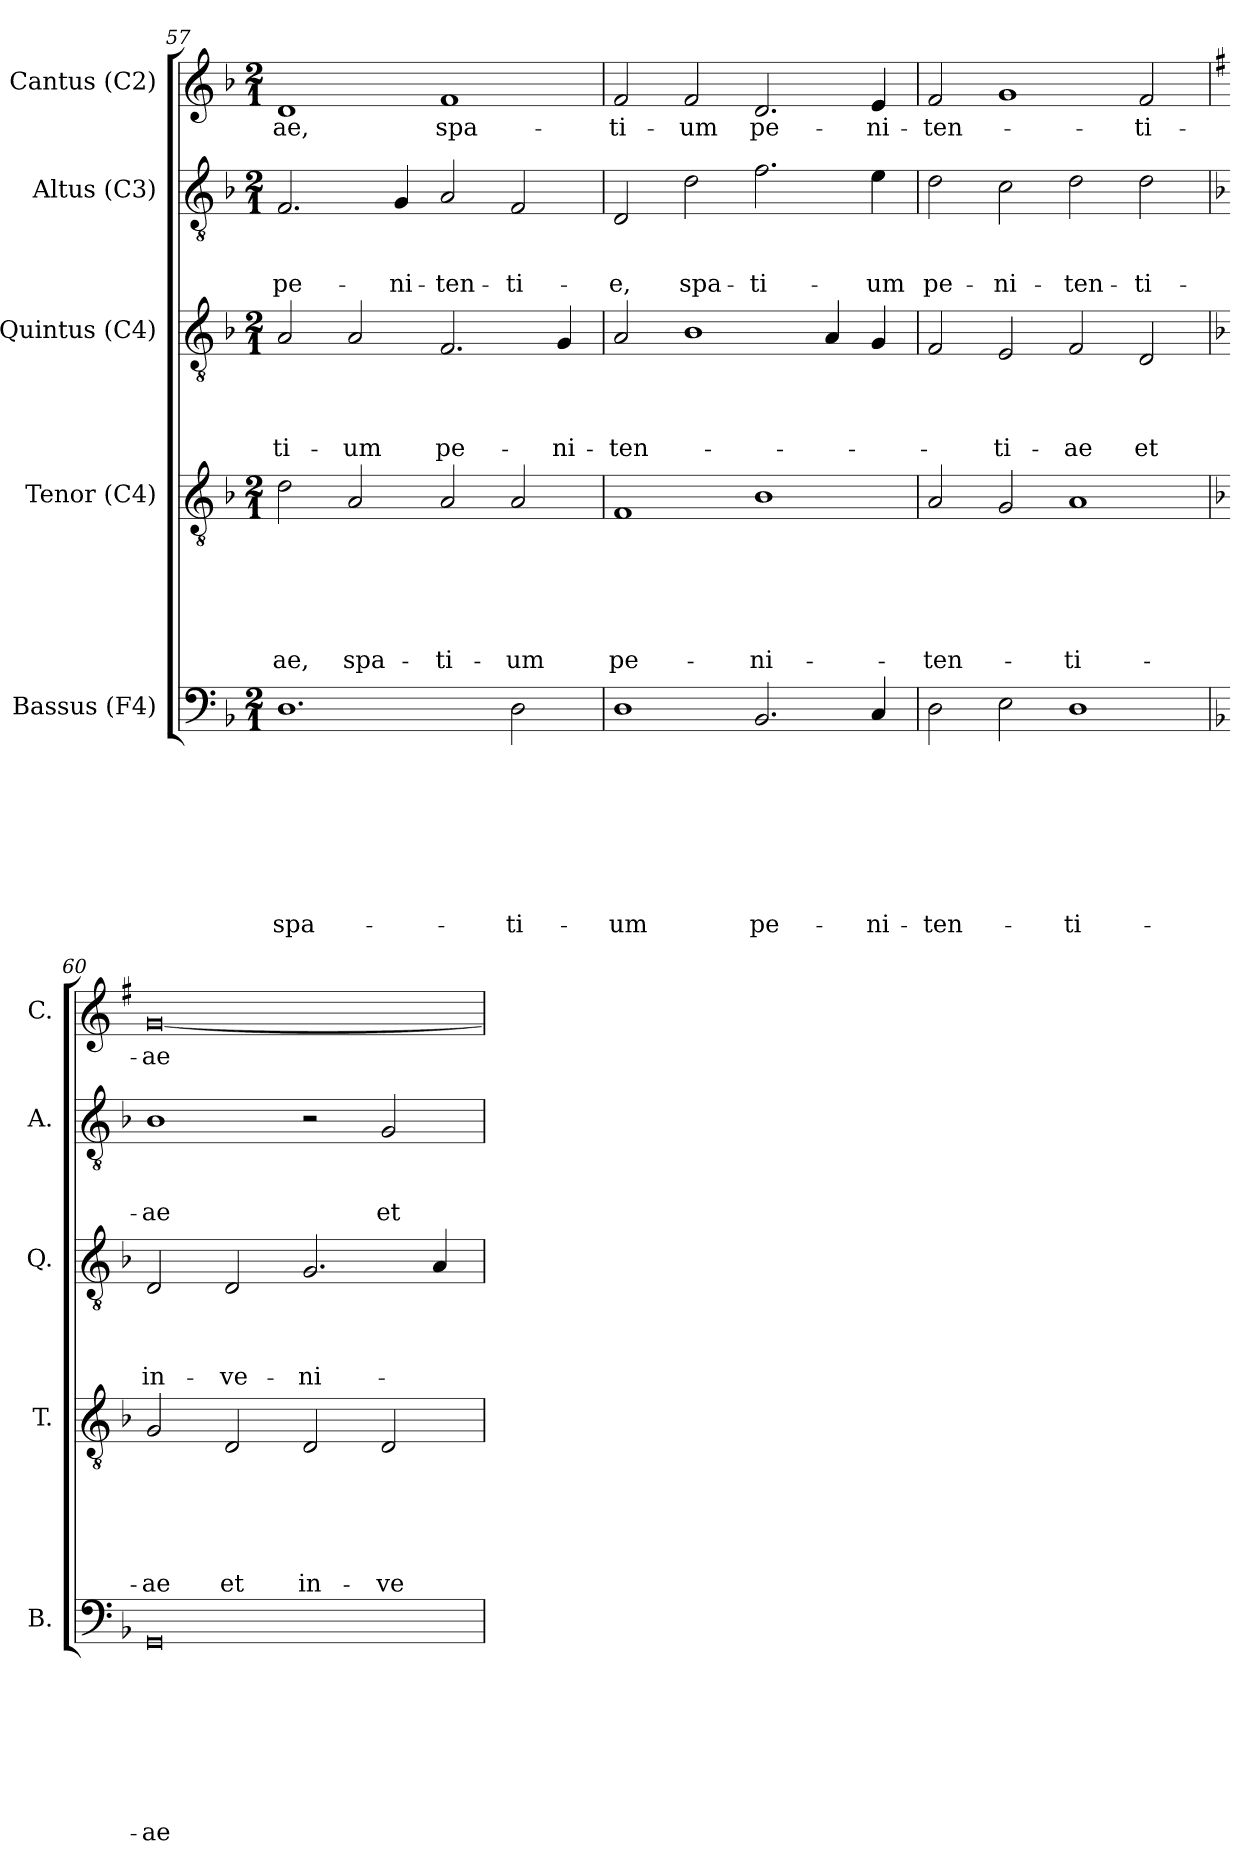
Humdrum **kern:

**kern	**text	**text	**text	**text	**text	**text	**text	**text	**kern	**text	**text	**text	**text	**text	**text	**kern	**text	**text	**text	**text	**kern	**text	**text	**text	**kern	**text
*part5	*part5	*part5	*part5	*part5	*part5	*part5	*part5	*part5	*part4	*part4	*part4	*part4	*part4	*part4	*part4	*part3	*part3	*part3	*part3	*part3	*part2	*part2	*part2	*part2	*part1	*part1
*staff5	*staff5	*staff5	*staff5	*staff5	*staff5	*staff5	*staff5	*staff5	*staff4	*staff4	*staff4	*staff4	*staff4	*staff4	*staff4	*staff3	*staff3	*staff3	*staff3	*staff3	*staff2	*staff2	*staff2	*staff2	*staff1	*staff1
*I"Bassus (F4)	*	*	*	*	*	*	*	*	*I"Tenor (C4)	*	*	*	*	*	*	*I"Quintus (C4)	*	*	*	*	*I"Altus (C3)	*	*	*	*I"Cantus (C2)	*
*I'B.	*	*	*	*	*	*	*	*	*I'T.	*	*	*	*	*	*	*I'Q.	*	*	*	*	*I'A.	*	*	*	*I'C.	*
!!LO:LB:g=z
*clefF4	*	*	*	*	*	*	*	*	*clefGv2	*	*	*	*	*	*	*clefGv2	*	*	*	*	*clefGv2	*	*	*	*clefG2	*
*k[b-]	*	*	*	*	*	*	*	*	*k[b-]	*	*	*	*	*	*	*k[b-]	*	*	*	*	*k[b-]	*	*	*	*k[b-]	*
*F:	*	*	*	*	*	*	*	*	*F:	*	*	*	*	*	*	*F:	*	*	*	*	*F:	*	*	*	*F:	*
*M2/1	*	*	*	*	*	*	*	*	*M2/1	*	*	*	*	*	*	*M2/1	*	*	*	*	*M2/1	*	*	*	*M2/1	*
=57	=57	=57	=57	=57	=57	=57	=57	=57	=57	=57	=57	=57	=57	=57	=57	=57	=57	=57	=57	=57	=57	=57	=57	=57	=57	=57
!	!	!	!	!	!	!	!	!LO:LY:b	!	!	!	!	!	!	!LO:LY:b	!	!	!	!	!LO:LY:b	!	!	!	!LO:LY:b	!	!LO:LY:b
1.D	.	.	.	.	.	.	.	spa-	2d\	.	.	.	.	.	-ae,	2A/	.	.	.	-ti-	2.F/	.	.	pe-	1d	-ae,
!	!	!	!	!	!	!	!	!	!	!	!	!	!	!	!LO:LY:b	!	!	!	!	!LO:LY:b	!	!	!	!	!	!
.	.	.	.	.	.	.	.	.	2A/	.	.	.	.	.	spa-	2A/	.	.	.	-um	.	.	.	.	.	.
!	!	!	!	!	!	!	!	!	!	!	!	!	!	!	!	!	!	!	!	!	!	!	!	!LO:LY:b	!	!
.	.	.	.	.	.	.	.	.	.	.	.	.	.	.	.	.	.	.	.	.	4G/	.	.	-ni-	.	.
!	!	!	!	!	!	!	!	!	!	!	!	!	!	!	!LO:LY:b	!	!	!	!	!LO:LY:b	!	!	!	!LO:LY:b	!	!LO:LY:b
.	.	.	.	.	.	.	.	.	2A/	.	.	.	.	.	-ti-	2.F/	.	.	.	pe-	2A/	.	.	-ten-	1f	spa-
!	!	!	!	!	!	!	!	!LO:LY:b	!	!	!	!	!	!	!LO:LY:b	!	!	!	!	!	!	!	!	!LO:LY:b	!	!
2D\	.	.	.	.	.	.	.	-ti-	2A/	.	.	.	.	.	-um	.	.	.	.	.	2F/	.	.	-ti-	.	.
!	!	!	!	!	!	!	!	!	!	!	!	!	!	!	!	!	!	!	!	!LO:LY:b	!	!	!	!	!	!
.	.	.	.	.	.	.	.	.	.	.	.	.	.	.	.	4G/	.	.	.	-ni-	.	.	.	.	.	.
=58	=58	=58	=58	=58	=58	=58	=58	=58	=58	=58	=58	=58	=58	=58	=58	=58	=58	=58	=58	=58	=58	=58	=58	=58	=58	=58
!	!	!	!	!	!	!	!	!LO:LY:b	!	!	!	!	!	!	!LO:LY:b	!	!	!	!	!LO:LY:b	!	!	!	!LO:LY:b	!	!LO:LY:b
1D	.	.	.	.	.	.	.	-um	1F	.	.	.	.	.	pe-	2A/	.	.	.	-ten-	2D/	.	.	-e,	2f/	-ti-
!	!	!	!	!	!	!	!	!	!	!	!	!	!	!	!	!	!	!	!	!	!	!	!	!LO:LY:b	!	!LO:LY:b
.	.	.	.	.	.	.	.	.	.	.	.	.	.	.	.	1B-	.	.	.	.	2d\	.	.	spa-	2f/	-um
!	!	!	!	!	!	!	!	!LO:LY:b	!	!	!	!	!	!	!LO:LY:b	!	!	!	!	!	!	!	!	!LO:LY:b	!	!LO:LY:b
2.BB-/	.	.	.	.	.	.	.	pe-	1B-	.	.	.	.	.	-ni-	.	.	.	.	.	2.f\	.	.	-ti-	2.d/	pe-
.	.	.	.	.	.	.	.	.	.	.	.	.	.	.	.	4A/	.	.	.	.	.	.	.	.	.	.
!	!	!	!	!	!	!	!	!LO:LY:b	!	!	!	!	!	!	!	!	!	!	!	!	!	!	!	!LO:LY:b	!	!LO:LY:b
4C/	.	.	.	.	.	.	.	-ni-	.	.	.	.	.	.	.	4G/	.	.	.	.	4e\	.	.	-um	4e/	-ni-
=59	=59	=59	=59	=59	=59	=59	=59	=59	=59	=59	=59	=59	=59	=59	=59	=59	=59	=59	=59	=59	=59	=59	=59	=59	=59	=59
!	!	!	!	!	!	!	!	!LO:LY:b	!	!	!	!	!	!	!LO:LY:b	!	!	!	!	!	!	!	!	!LO:LY:b	!	!LO:LY:b
2D\	.	.	.	.	.	.	.	-ten-	2A/	.	.	.	.	.	-ten-	2F/	.	.	.	.	2d\	.	.	pe-	2f/	-ten-
!	!	!	!	!	!	!	!	!	!	!	!	!	!	!	!	!	!	!	!	!LO:LY:b	!	!	!	!LO:LY:b	!	!
2E\	.	.	.	.	.	.	.	.	2G/	.	.	.	.	.	.	2E/	.	.	.	-ti-	2c\	.	.	-ni-	1g	.
!	!	!	!	!	!	!	!	!LO:LY:b	!	!	!	!	!	!	!LO:LY:b	!	!	!	!	!LO:LY:b	!	!	!	!LO:LY:b	!	!
1D	.	.	.	.	.	.	.	-ti-	1A	.	.	.	.	.	-ti-	2F/	.	.	.	-ae	2d\	.	.	-ten-	.	.
!	!	!	!	!	!	!	!	!	!	!	!	!	!	!	!	!	!	!	!	!LO:LY:b	!	!	!	!LO:LY:b	!	!LO:LY:b
.	.	.	.	.	.	.	.	.	.	.	.	.	.	.	.	2D/	.	.	.	et	2d\	.	.	-ti-	2f/	-ti-
=60	=60	=60	=60	=60	=60	=60	=60	=60	=60	=60	=60	=60	=60	=60	=60	=60	=60	=60	=60	=60	=60	=60	=60	=60	=60	=60
*	*	*	*	*	*	*	*	*	*	*	*	*	*	*	*	*	*	*	*	*	*	*	*	*	*k[f#]	*
*	*	*	*	*	*	*	*	*	*	*	*	*	*	*	*	*	*	*	*	*	*	*	*	*	*G:	*
!	!	!	!	!	!	!	!	!LO:LY:b:rj	!	!	!	!	!	!	!LO:LY:b	!	!	!	!	!LO:LY:b	!	!	!	!LO:LY:b	!	!LO:LY:b
0GG	.	.	.	.	.	.	.	-ae	2G/	.	.	.	.	.	-ae	2D/	.	.	.	in-	1B-	.	.	-ae	[<0g	-ae
!	!	!	!	!	!	!	!	!	!	!	!	!	!	!	!LO:LY:b	!	!	!	!	!LO:LY:b	!	!	!	!	!	!
.	.	.	.	.	.	.	.	.	2D/	.	.	.	.	.	et	2D/	.	.	.	-ve-	.	.	.	.	.	.
!	!	!	!	!	!	!	!	!	!	!	!	!	!	!	!LO:LY:b	!	!	!	!	!LO:LY:b	!	!	!	!	!	!
.	.	.	.	.	.	.	.	.	2D/	.	.	.	.	.	in-	2.G/	.	.	.	-ni-	2r	.	.	.	.	.
!	!	!	!	!	!	!	!	!	!	!	!	!	!	!	!LO:LY:b	!	!	!	!	!	!	!	!	!LO:LY:b	!	!
.	.	.	.	.	.	.	.	.	2D/	.	.	.	.	.	-ve-	.	.	.	.	.	2G/	.	.	et	.	.
.	.	.	.	.	.	.	.	.	.	.	.	.	.	.	.	4A/	.	.	.	.	.	.	.	.	.	.
=	=	=	=	=	=	=	=	=	=	=	=	=	=	=	=	=	=	=	=	=	=	=	=	=	=	=
*-	*-	*-	*-	*-	*-	*-	*-	*-	*-	*-	*-	*-	*-	*-	*-	*-	*-	*-	*-	*-	*-	*-	*-	*-	*-	*-
